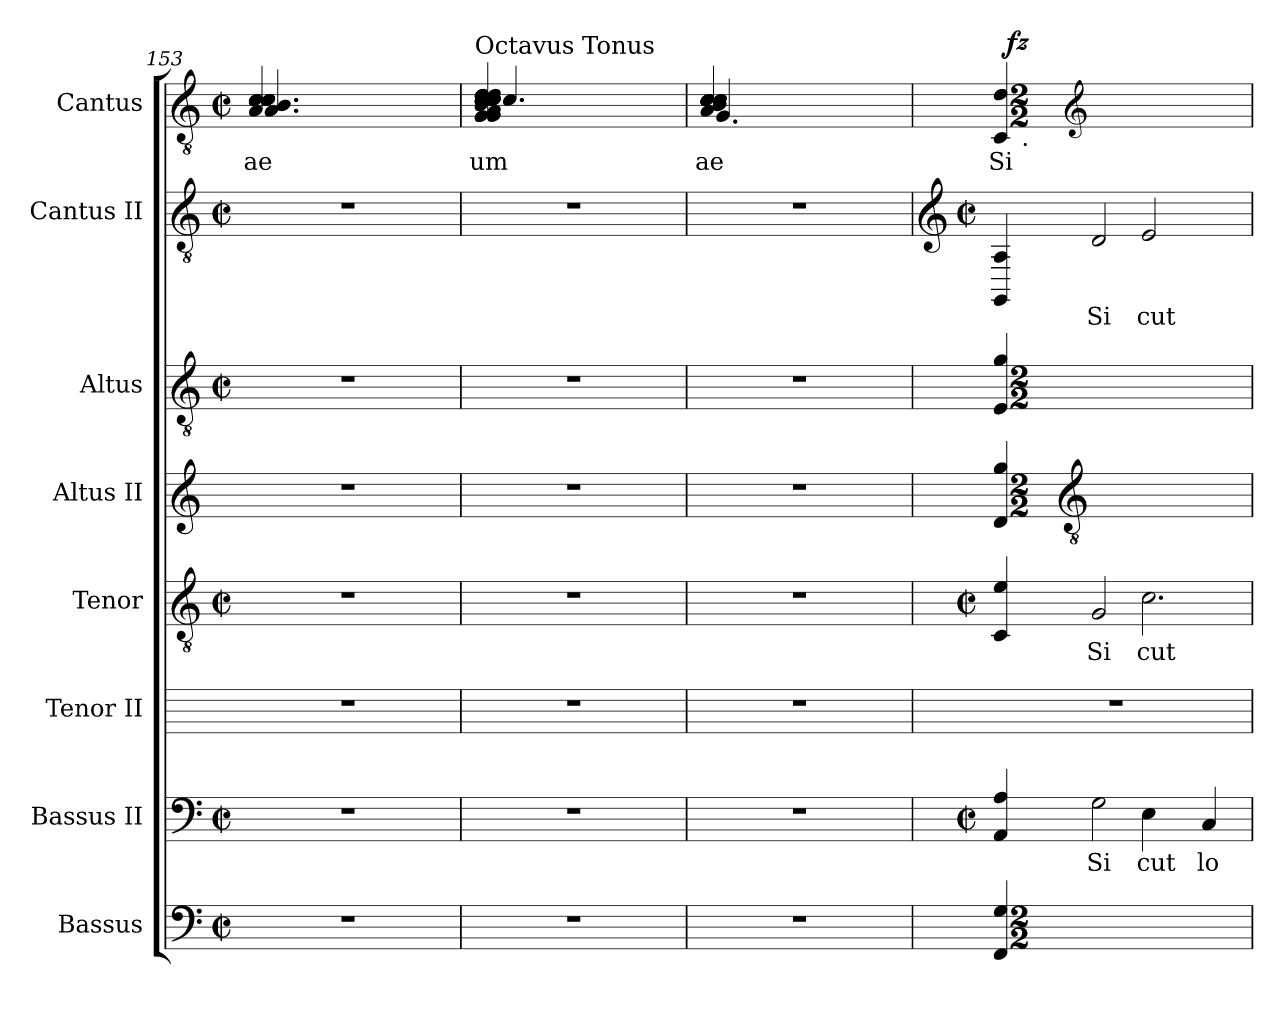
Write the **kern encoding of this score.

**kern	**kern	**text	**kern	**kern	**text	**kern	**kern	**kern	**text	**kern	**text	**text	**dynam
*part8	*part7	*part7	*part6	*part5	*part5	*part4	*part3	*part2	*part2	*part1	*part1	*part1	*part1
*staff8	*staff7	*staff7	*staff6	*staff5	*staff5	*staff4	*staff3	*staff2	*staff2	*staff1	*staff1	*staff1	*staff1
*I"Bassus	*I"Bassus II	*	*I"Tenor II	*I"Tenor	*	*I"Altus II	*I"Altus	*I"Cantus II	*	*I"Cantus	*	*	*
*I'Bassus	*I'Bassus II	*	*	*I'Tenor	*	*I'Altus II	*I'Altus	*I'Cantus II	*	*I'Cantus	*	*	*
*clefF4	*clefF4	*	*	*clefGv2	*	*	*clefGv2	*clefGv2	*	*clefGv2	*	*	*
*M2/2	*M2/2	*	*	*M2/2	*	*	*M2/2	*M2/2	*	*M2/2	*	*	*
*met(c|)	*met(c|)	*	*	*met(c|)	*	*	*met(c|)	*met(c|)	*	*met(c|)	*	*	*
=153	=153	=153	=153	=153	=153	=153	=153	=153	=153	=153	=153	=153	=153
!	!	!	!	!	!	!	!	!	!	!	!LO:LY:b:cj	!	!
*	*	*	*	*	*	*	*	*	*	*^	*	*	*
!	!	!	!	!	!	!	!	!	!	!	!	!LO:LY:b:cj	!	!
1r	1r	.	1r	1r	.	1r	1r	1r	.	4c/ 4c/ 4c/ 4c/ 4c/ 4c/ 4c/ 4c/ 4A/ 4c/ 4c/	(>4.B/ 4.A/	-ae	.	.
.	.	.	.	.	.	.	.	.	.	2ryy	.	.	.	.
.	.	.	.	.	.	.	.	.	.	.	2ryy	.	.	.
.	.	.	.	.	.	.	.	.	.	8ryy	.	.	.	.
.	.	.	.	.	.	.	.	.	.	8ryy	8ryy	.	.	.
!!LO:LB:g=z	!!
=154	=154	=154	=154	=154	=154	=154	=154	=154	=154	=154	=154	=154	=154	=154
!	!	!	!	!	!	!	!	!	!	!LO:TX:a:t=Octavus Tonus	!	!	!	!
!	!	!	!	!	!	!	!	!	!	!	!	!LO:LY:b:cj	!	!
!	!	!	!	!	!	!	!	!	!	!	!	!LO:LY:b:cj	!	!
1r	1r	.	1r	1r	.	1r	1r	1r	.	(>(>(>(>(>4G/ 4A/ 4G/ 4G/ 4c/ 4c/ 4c/ 4c/ 4c/ 4B/ 4c/ 4d/ 4d/ 4c/ 4d/	4.c/	um	.	.
.	.	.	.	.	.	.	.	.	.	2ryy	.	.	.	.
.	.	.	.	.	.	.	.	.	.	.	2ryy	.	.	.
.	.	.	.	.	.	.	.	.	.	8ryy	.	.	.	.
.	.	.	.	.	.	.	.	.	.	8ryy	8ryy	.	.	.
=155	=155	=155	=155	=155	=155	=155	=155	=155	=155	=155	=155	=155	=155	=155
!	!	!	!	!	!	!	!	!	!	!	!	!LO:LY:b:cj	!	!
!	!	!	!	!	!	!	!	!	!	!	!	!LO:LY:b:cj	!	!
1r	1r	.	1r	1r	.	1r	1r	1r	.	4c/ 4c/ 4c/ 4c/ 4c/ 4c/ 4c/ 4c/ 4B/ 4c/ 4A/	4.G/	ae	.	.
.	.	.	.	.	.	.	.	.	.	2ryy	.	.	.	.
.	.	.	.	.	.	.	.	.	.	.	2ryy	.	.	.
.	.	.	.	.	.	.	.	.	.	8ryy	.	.	.	.
.	.	.	.	.	.	.	.	.	.	8ryy	8ryy	.	.	.
*	*	*	*	*	*	*	*	*	*	*v	*v	*	*	*
!!LO:PB:g=z
=156	=156	=156	=156	=156	=156	=156	=156	=156	=156	=156	=156	=156	=156
*	*	*	*	*	*	*	*	*clefG2	*	*	*	*	*
*	*M2/2	*	*	*M2/2	*	*	*	*M2/2	*	*	*	*	*
*	*met(c|)	*	*	*met(c|)	*	*	*	*met(c|)	*	*	*	*	*
*	*	*	*	*	*	*	*	*	*	*^	*	*	*
!	!	!	!	!	!	!	!	!	!	!	!	!LO:LY:b	!LO:LY:b:rj	!
*	*	*	*	*	*	*	*	*	*	*	*^	*	*	*
4G/ 4FF/	4A/ 4AA/	.	1r	4e/ 4C/	.	4gg/ 4d/	4g/ 4E/	4A/ 4GG/	.	4d/ 4C/	32ryy	16ryy	Si	.	.
!	!	!	!	!	!	!	!	!	!	!	!	!	!	!	!LO:DY:b
.	.	.	.	.	.	.	.	.	.	.	2ryy	.	.	.	fz
!	!	!	!	!	!	!	!	!	!	!	!	!LO:TX:b:t=.	!	!	!
.	.	.	.	.	.	.	.	.	.	.	.	2...ryy	.	.	.
*	*	*	*	*	*	*clefGv2	*	*	*	*clefG2	*	*	*	*	*
*M2/2	*	*	*	*	*	*M2/2	*M2/2	*	*	*M2/2	*	*	*	*	*
*met(c|)	*	*	*	*	*	*met(c|)	*met(c|)	*	*	*met(c|)	*	*	*	*	*
!	!LO:N:vis=2	!LO:LY:b:cj	!	!LO:N:vis=2	!LO:LY:b:cj	!	!	!LO:N:vis=2	!LO:LY:b:cj	!	!	!	!	!	!
2.ryy	4G\	Si	.	4G/	Si	2.ryy	2.ryy	4d/	Si	2.ryy	.	.	.	.	.
!	!	!LO:LY:b:cj	!	!LO:N:vis=2.	!LO:LY:b:cj	!	!	!LO:N:vis=2	!LO:LY:b:cj	!	!	!	!	!	!
.	4E\	cut	.	4c\	cut	.	.	4e/	cut	.	.	.	.	.	.
.	.	.	.	.	.	.	.	.	.	.	4...ryy	.	.	.	.
!	!	!LO:LY:b:cj	!	!	!	!	!	!	!	!	!	!	!	!	!
.	4C/	lo	.	4ryy	.	.	.	4ryy	.	.	.	.	.	.	.
*	*	*	*	*	*	*	*	*	*	*v	*v	*v	*	*	*
=	=	=	=	=	=	=	=	=	=	=	=	=	=
*-	*-	*-	*-	*-	*-	*-	*-	*-	*-	*-	*-	*-	*-
